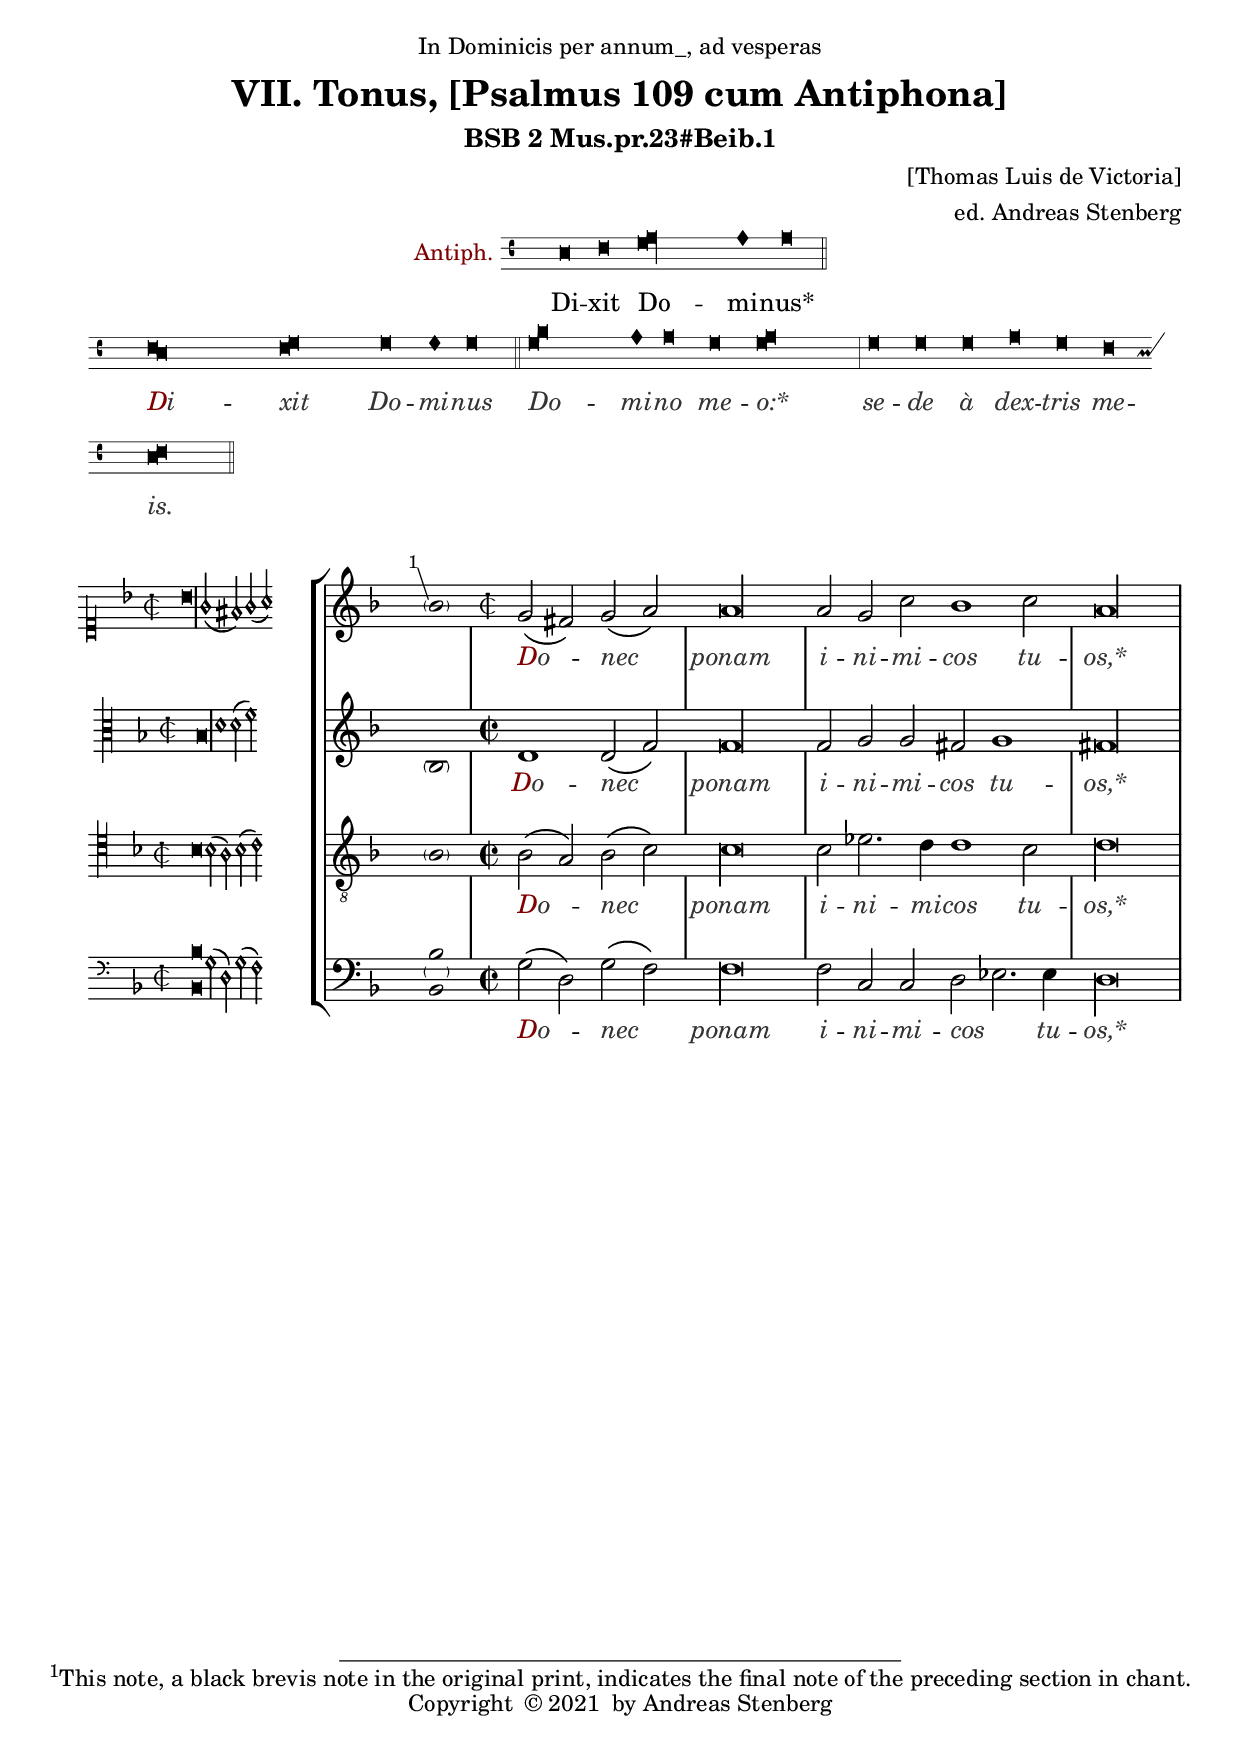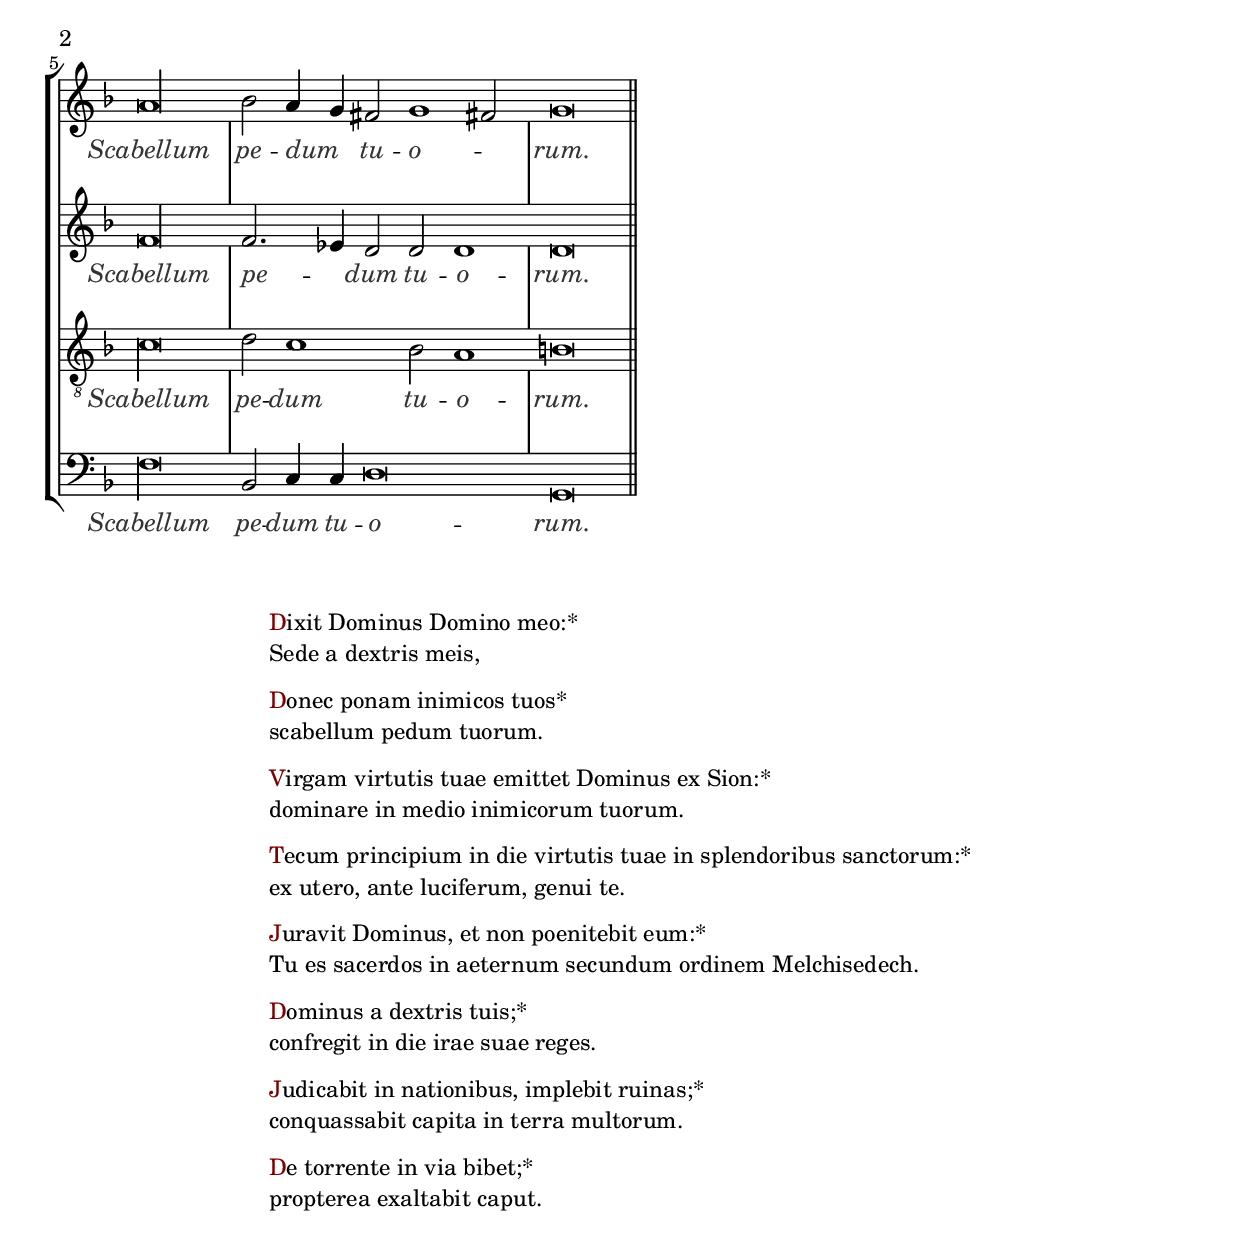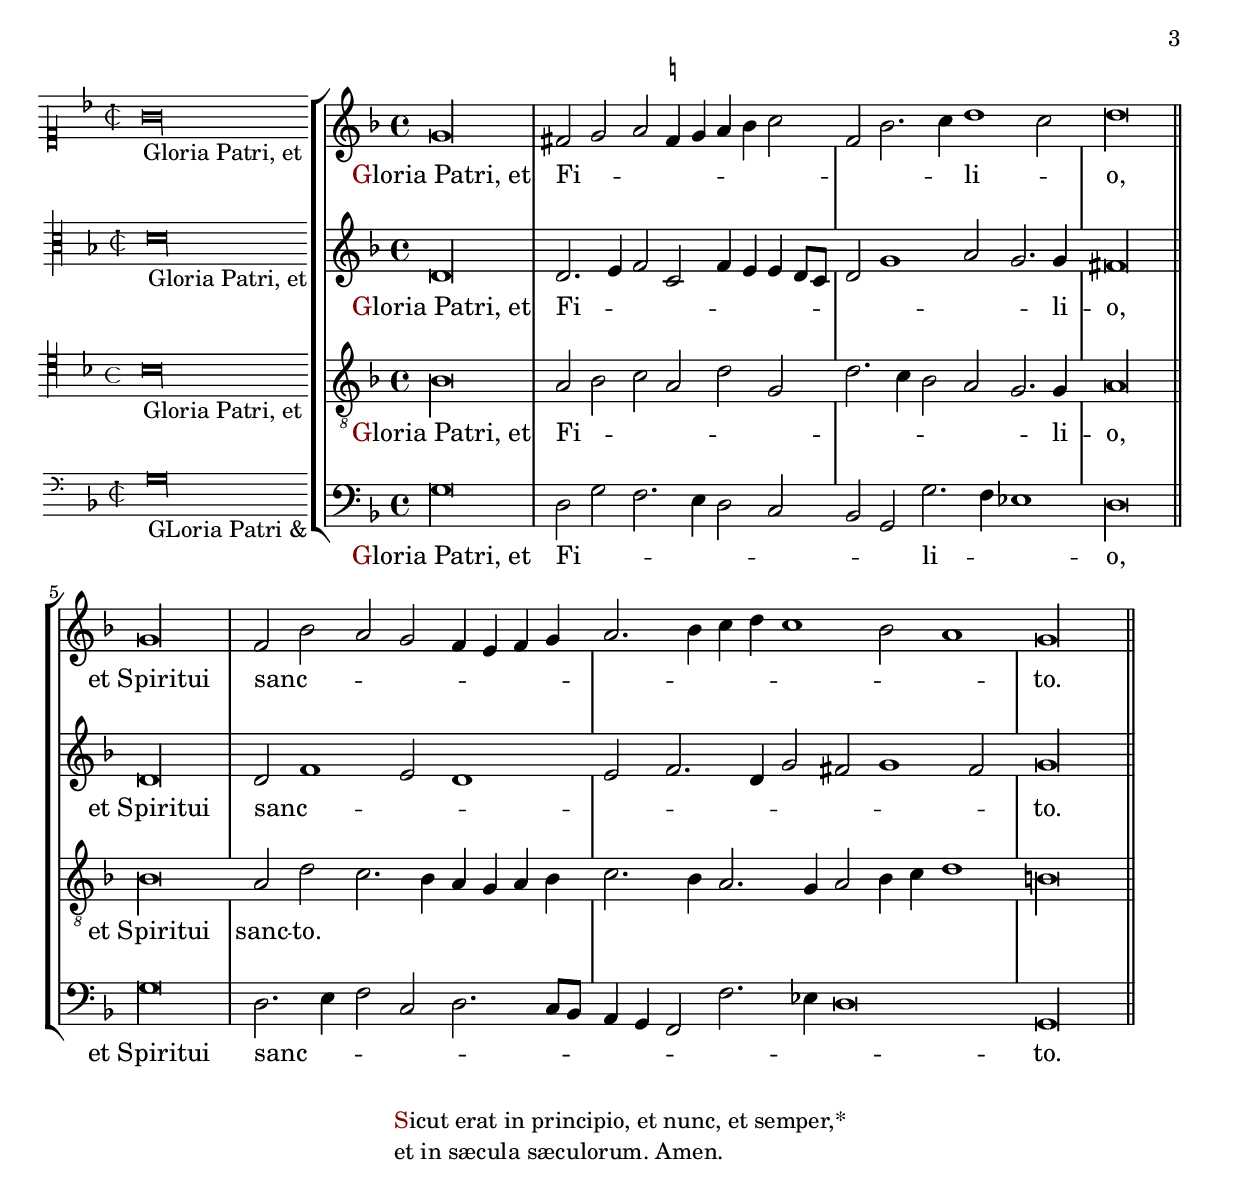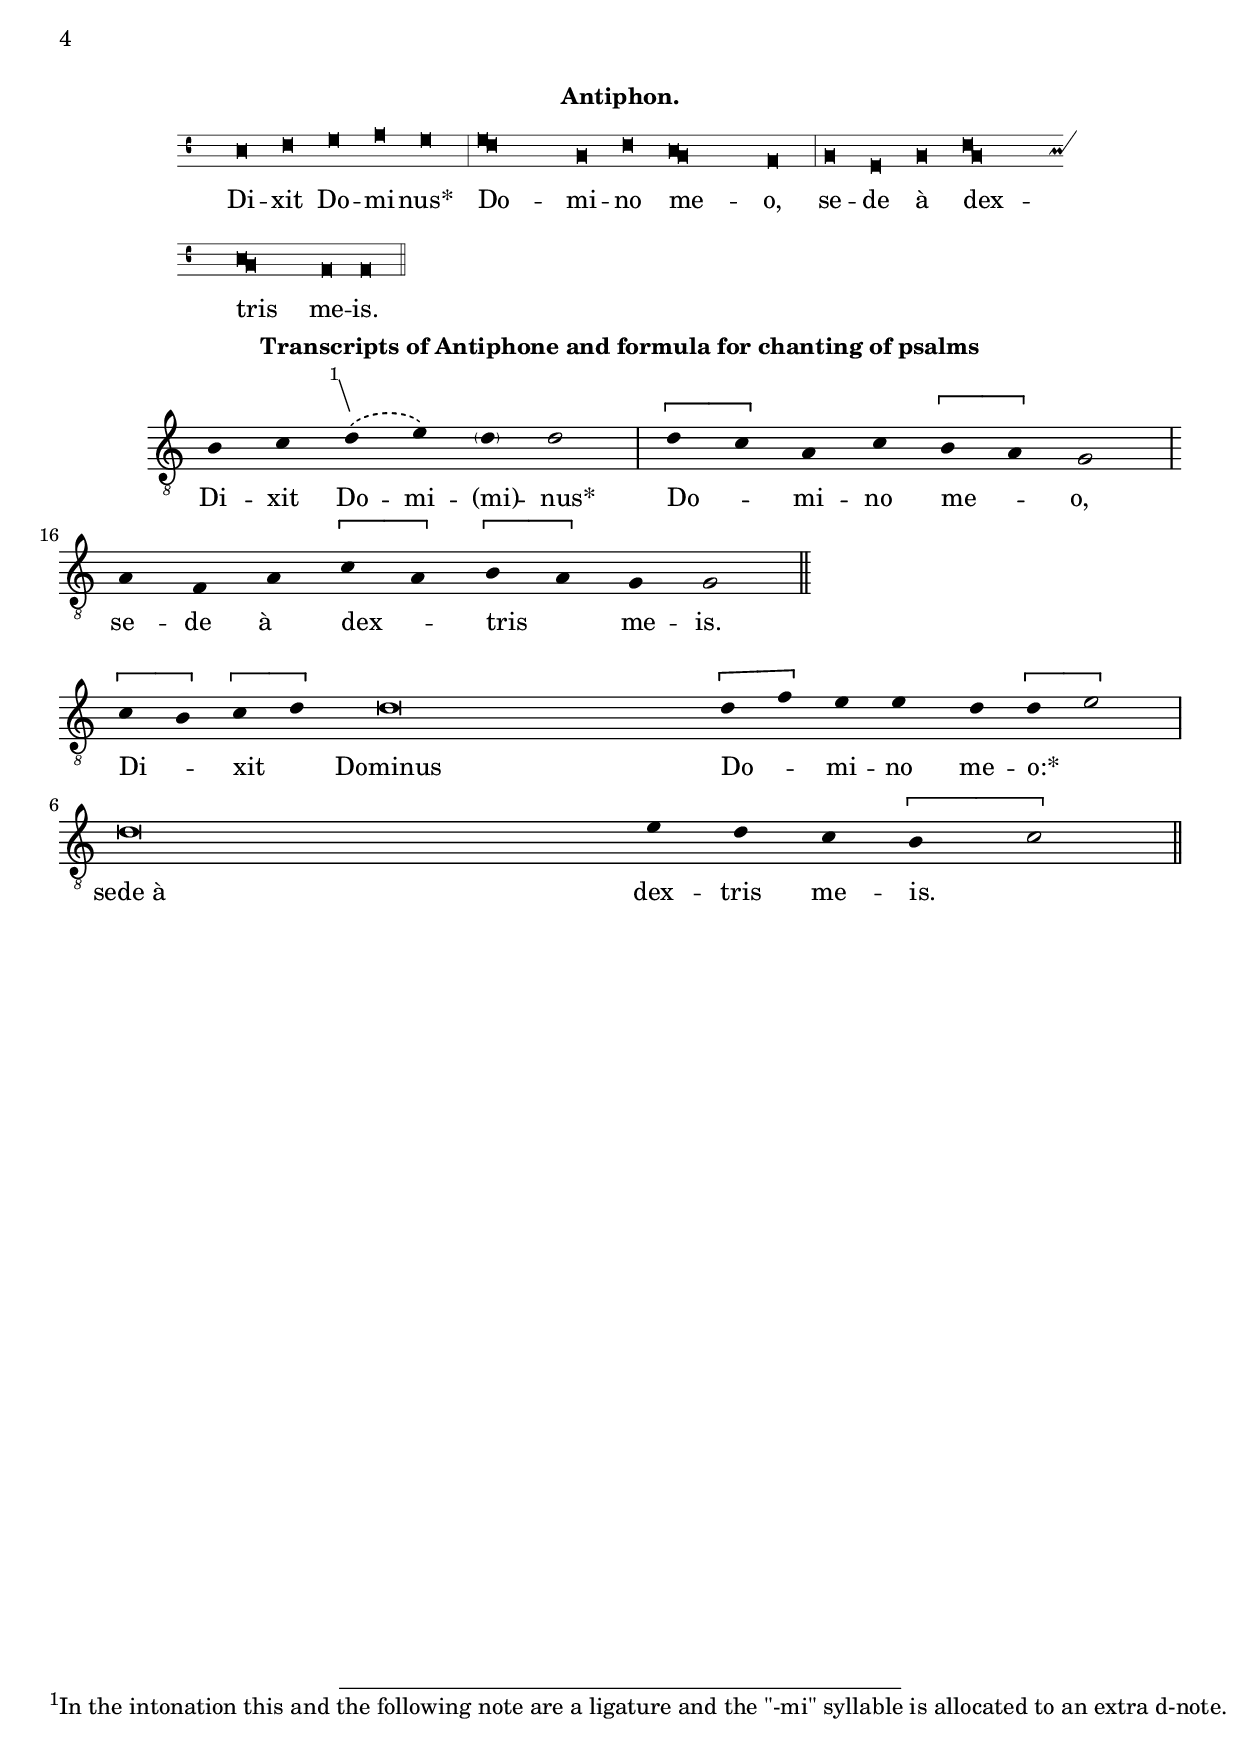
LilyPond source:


%%%%%%%%%%%%%%%%%%%%%%%%%%%%%%%%%%%%%%%%%%%%%%%%%%%%%%%%%%%%%%%%%%%
% This is a template based on the usual four part choir templater %
% where the voices have common lyrics at the the start but split  %
% to separate lyrics after a while.				  %
% This template is modyfied by AS from the one in the lilypond    %
% documentation.						  %
% This template is to be used for instance for fairly simple      %
% settings where the stanzas are set homophonicaly but twhere the %
% Chorus contains polyphony that require separate underlay for    %
% the different voices.						  %
%%%%%%%%%%%%%%%%%%%%%%%%%%%%%%%%%%%%%%%%%%%%%%%%%%%%%%%%%%%%%%%%%%%
\version "2.18.0"
\include "deutsch.ly"
ficta = \once \set suggestAccidentals =##t
\layout {
  \context {
    \Lyrics
    \name AltLyrics
    \alias Lyrics
    \override StanzaNumber.font-series = #'medium
    \override LyricText.font-shape = #'italic
    \override LyricText.color = #(x11-color 'grey20)
  }
  \context {
    \StaffGroup
    \accepts AltLyrics
  }
}
\header {
  dedication = "In Dominicis per annum_, ad vesperas"
  title = \markup {
    \center-column {
      \vspace #0.5
      "VII. Tonus, [Psalmus 109 cum Antiphona]"
      %      "Wann er zu nacht"
            \vspace #0.5
    }
  }
  subtitle = "BSB 2 Mus.pr.23#Beib.1"
  composer = "[Thomas Luis de Victoria]"
  arranger = "ed. Andreas Stenberg"
  poet = ""
  meter =""
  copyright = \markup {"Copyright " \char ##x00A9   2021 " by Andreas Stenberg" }
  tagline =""
}
%}
\markup {
  \column {
    \fill-line {

      \score {
        <<
          \new MensuralVoice = "discantus" \relative {
            \hide Score.BarNumber {
              \set Staff.instrumentName = \markup { \with-color #darkred "Antiph." }
              \override Staff.StaffSymbol.line-count = #4
              \clef "vaticana-do2"
              \override Staff.TimeSignature.stencil =##f
              \override NoteHead.style =#'blackpetrucci
              h\breve*1/4
              c\breve*1/4
              \[d\breve*1/4\melisma e\longa*1/4\melismaEnd\]
              e1*1/4 e\breve*1/4
              \override Staff.BarLine.transparent =##f
              \bar "||"
            }
          }
          \new Lyrics \lyricsto "discantus" {
            Di -- xit Do -- mi -- nus*
          }
        >>
        \layout {
          line-width = #130
        }
      }

    }
    \vspace #0.5
    \fill-line {

      \score {
        <<
          \new MensuralVoice = "discantus" \relative {
            \hide Score.BarNumber {
              %        \set Staff.instrumentName ="Antiph."
              \override Staff.StaffSymbol.line-count = #4
              \clef "vaticana-do2"
              \override Staff.TimeSignature.stencil =##f
              \override NoteHead.style =#'blackpetrucci
              \[c'\longa*1/4\melisma h\longa*1/4\melismaEnd \]
              \[c\breve*1/4\melisma d\breve*1/4\melismaEnd\]
              d\breve*1/4
              d1*1/4
              d\breve*1/4
              \once \override Staff.BarLine.transparent =##f
              \bar "||"
              \[d\breve*1/4\melisma f\breve*1/4\melismaEnd\]
              e1*1/4 e\breve*1/4 d\breve*1/4
              \[d\breve*1/4\melisma e\breve*1/4\melismaEnd\]
              \once \override Staff.BarLine.transparent =##f
              \bar "|"
              \repeat unfold 3 d\breve*1/4
              e\breve*1/4 d\breve*1/4 c\breve*1/4
              \[h\breve*1/4\melisma c\breve*1/4\melismaEnd\]
              \once \override Staff.BarLine.transparent =##f
              \bar "||"
            }
          }
          \new AltLyrics \lyricsto "discantus" {
            \markup { \concat { \with-color #darkred "D" i } } -- xit Do -- mi -- nus Do -- mi -- no me  -- o:*
            se -- de à dex -- tris me -- is.
          }
        >>
        \layout {
          indent = #0.0
          line-width = #180
        }
      }
    }
    \vspace #1.5
  }
}

global = {
  \key f \major
}

sopChantFinal = \relative c'' {
  \partial 2
  \once \hide Stem
  \once \hide Staff.TimeSignature
  \footnote #'(-1 . 3) "This note, a black brevis note in the original print, indicates the final note of the preceding section in chant." \parenthesize  b2
}

sopMusic = \relative c'' {

  \set Score.tempoHideNote = ##t
  \tempo 2 = 86
  \override Staff.TimeSignature.style = #'mensural
  \time 2/2
  %\set Timing.measureLength = #(ly:make-moment 1/2)
  \override Staff.BarLine.transparent = ##t

  \set Timing.measureLength = #(ly:make-moment 4/2)
  g2(\( fis2)\) g2(\( a2)\)
  \set Timing.measureLength = #(ly:make-moment 8/2)
  a\longa
  \set Timing.measureLength = #(ly:make-moment 6/2)
  a2 g2 c2 b1 c2
  \set Timing.measureLength = #(ly:make-moment 8/2)
  a\longa
  \once \revert Staff.BarLine.transparent
  \set Timing.measureLength = #(ly:make-moment 8/2)
  a\longa
  \set Timing.measureLength = #(ly:make-moment 6/2)
  b2 a4 g4
  fis2 g1 fis!2
  g\breve
  \revert Staff.BarLine.transparent
  \bar "||"
}
sopWords = \lyricmode {
  _ \markup { \concat { \with-color #darkred "D" o  }} -- nec ponam i -- ni -- mi -- cos tu -- os,*
  Scabellum pe -- dum _ tu -- o -- _ rum.
}
altoChantFinal = \relative c' {
  \once \hide Staff.TimeSignature
  \once \hide Stem
  \parenthesize b2
}
altoMusic = \relative c' {
  \override Staff.BarLine.transparent = ##t
  d1 d2(\( f2)\)
  f\longa
  f2 g2 g2 fis2
  g1 fis\longa
  \once \revert Staff.BarLine.transparent
  \bar "|"
  f\longa
  f2. es4 d2 d2 d1
  d\breve
  \revert Staff.BarLine.transparent
}
altoWords = \lyricmode {
  _ \markup { \concat { \with-color #darkred "D" o }} -- nec ponam i -- ni -- mi -- cos tu -- os,*
  Scabellum pe -- _ dum tu -- o -- rum.
}
tenorChantFinal = \relative c' {
  \clef "G_8"
  \once \hide Staff.TimeSignature
  \once \hide Stem
  \parenthesize b2
}
tenorMusic = \relative c' {
  \clef "G_8"
  \override Staff.BarLine.transparent = ##t
  b2(\( a2)\) b2(\( c)\)
  c\longa
  c2 es2. d4 d1 c2 d\longa
  \once \revert Staff.BarLine.transparent
  c\longa
  d2 c1 b2 a1
  h\breve
  \revert Staff.BarLine.transparent
}
tenorWords = \lyricmode {
  _ \markup { \concat { \with-color #darkred "D" o }} -- nec ponam i -- ni -- mi -- cos tu -- os,*
  Scabellum pe -- dum tu -- o -- rum.
}
bassChantFinal = \relative c {
  \once \hide Staff.TimeSignature
  \once \hide Stem
  \parenthesize <b' b,>2
}
bassMusic = \relative c {
  \override Staff.BarLine.transparent = ##t
  g'2(\( d2)\) g2(\( f2)\)
  f\longa
  f2 c2 c2 d2
  es2. es4 d\longa
  \once \revert Staff.BarLine.transparent
  f\longa b,2 c4 c4 d\breve
  g,\breve
  \revert Staff.BarLine.transparent
}
bassWords = \lyricmode {
  _ \markup { \concat { \with-color #darkred "D" o }} -- nec ponam i -- ni -- mi -- cos _ tu -- os,*
  Scabellum pe -- dum tu -- o -- rum.
}
incipitDiscantus = \markup {

  \score {
    {
      %      \set Staff.instrumentName = #"Tenor "
      \override NoteHead.style = #'blackpetrucci
      \override Rest.style = #'neomensural
      \override Staff.TimeSignature.style = #'mensural
      \cadenzaOn
      \clef "petrucci-c1"
      \key f \major
      \time 2/2
      b'\breve
      \noBreak
      \once \revert Staff.BarLine.transparent
      \bar "|"
      \override NoteHead.style =#'petrucci
      \stemUp
      g'2\( fis'2\) g'\( a'2\)
    }
    \layout {
      \context {
        \Voice
        \remove "Ligature_bracket_engraver"
        \consists "Mensural_ligature_engraver"
      }
      line-width = 4.5\cm
    }
  }
}


incipitAltus = \markup {
  \score {
    {
      %      \set Staff.instrumentName = #"Tenor "
      \override NoteHead.style = #'blackpetrucci
      \override Rest.style = #'neomensural
      \override Staff.TimeSignature.style = #'mensural
      \cadenzaOn
      \clef "petrucci-c3"
      \key f \major
      \time 2/2
      b\breve
      \noBreak
      \once \revert Staff.BarLine.transparent
      \bar "|"
      \override NoteHead.style =#'petrucci
      d'1 d'2\( f'2\)
    }
    \layout {
      \context {
        \Voice
        \remove "Ligature_bracket_engraver"
        \consists "Mensural_ligature_engraver"
      }
      line-width = 4.5\cm
    }
  }
}


incipitTenor = \markup {
  \score {
    {
      %      \set Staff.instrumentName = #"Tenor "
      \override NoteHead.style = #'blackpetrucci
      \override Rest.style = #'neomensural
      \override Staff.TimeSignature.style = #'mensural
      \cadenzaOn
      \clef "petrucci-c4"
      \key f \major
      \time 2/2
      b\breve
      \noBreak
      \once \revert Staff.BarLine.transparent
      \override NoteHead.style =#'petrucci
      b2\( a2\) b2\( c'2\)
    }
    \layout {
      \context {
        \Voice
        \remove "Ligature_bracket_engraver"
        \consists "Mensural_ligature_engraver"
      }
      line-width = 5.0\cm
    }
  }
}
#(append! supported-clefs '(("mensural-f3" . ("clefs.mensural.f" 0 0))))

incipitBassus = \markup {
  \score {
    {
      %      \set Staff.instrumentName = #"Tenor "
      \override NoteHead.style = #'blackpetrucci
      \override Rest.style = #'neomensural
      \override Staff.TimeSignature.style = #'mensural
      \cadenzaOn
      \clef "mensural-f"
      \key f \major
      \time 2/2
      <b b,>\breve
      \override NoteHead.style =#'petrucci
      g2\( d2\) g2\( f2\)
    }
    \layout {
      \context {
        \Voice
        \remove "Ligature_bracket_engraver"
        \consists "Mensural_ligature_engraver"
      }
      line-width = 4.5\cm
    }
  }
}


\score {
  <<
    \new StaffGroup \with {
      \override VerticalAxisGroup.staff-staff-spacing = #'((basic-distance . 12))
    } <<
      \new Staff = treble <<
        \set Staff.instrumentName = \incipitDiscantus
        \new Voice = "sopranos" {
          \set  Staff.midiInstrument ="choir aahs"
          %	\voiceOne
          << \global { \sopChantFinal \sopMusic } >>
        }
      >>
      \new AltLyrics = sopranos { s1 }

      \new Staff = "medius" <<
        \set Staff.instrumentName = \incipitAltus

        \new Voice = "altos" {
          %	\voiceTwo
          \set  Staff.midiInstrument ="choir aahs"
          << \global { \altoChantFinal \altoMusic } >>
        }
      >>

      \new AltLyrics = "altos" { s1 }
      \new Staff = tenors <<
        \set Staff.instrumentName = \incipitTenor

        \clef "treble"
        \new Voice = "tenors" {
          \set  Staff.midiInstrument ="choir aahs"
          %	\voiceOne
          << \global { \tenorChantFinal \tenorMusic }>>
        }
      >>
      \new AltLyrics = "tenors" { s1 }

      \new Staff ="basses" {
        \set Staff.instrumentName = \incipitBassus

        \new Voice = "basses" {
          \set  Staff.midiInstrument ="choir aahs"
          \clef "bass"
          %	\voiceTwo
          << \global { \bassChantFinal \bassMusic } >>
        }
      }
    >>
    \new AltLyrics = basses { s1 }

    \context Lyrics = sopranos \lyricsto sopranos \sopWords
    \context Lyrics = altos \lyricsto altos \altoWords
    \context Lyrics = tenors \lyricsto tenors \tenorWords
    \context Lyrics = basses \lyricsto basses \bassWords
  >>
  \layout {
    \context {
      \Score
      % no bars in staves
      %      \override BarLine.transparent = ##t

    }
    % the next three instructions keep the lyrics between the bar lines
    \context {
      \Lyrics
      \consists "Bar_engraver"
      \override BarLine.transparent = ##t
    }
    \context {
      \StaffGroup
      \consists "Separating_line_group_engraver"
    }
    \context {
      \Voice
      % no slurs
      \override Slur.transparent = ##t
      % Comment in the below "\remove" command to allow line
      % breaking also at those barlines where a note overlaps
      % into the next bar.  The command is commented out in this
      % short example score, but especially for large scores, you
      % will typically yield better line breaking and thus improve
      % overall spacing if you comment in the following command.
      %\remove "Forbid_line_break_engraver"
    }
    indent = 4.5\cm
  }

}

\markup {
  \fill-line {
    \column {
      \vspace #1.0
     \line { \concat { \with-color #darkred "D" "ixit Dominus Domino meo:*" }}
      "Sede a dextris meis,"
      \vspace #0.5
      \line { \concat { \with-color #darkred  "D" "onec ponam inimicos tuos*"}}
      "scabellum pedum tuorum."
      \vspace #0.5

      \line { \concat { \with-color #darkred "V" "irgam virtutis tuae emittet Dominus ex Sion:*"}}
      "dominare in medio inimicorum tuorum."
      \vspace #0.5

      \line { \concat { \with-color #darkred "T" "ecum principium in die virtutis tuae in splendoribus sanctorum:*"}}
      "ex utero, ante luciferum, genui te."
      \vspace #0.5

      \line { \concat { \with-color #darkred "J" "uravit Dominus, et non poenitebit eum:*"}}
      "Tu es sacerdos in aeternum secundum ordinem Melchisedech."
      \vspace #0.5

      \line { \concat { \with-color #darkred "D" "ominus a dextris tuis;*"}}
      "confregit in die irae suae reges."
      \vspace #0.5

      \line { \concat { \with-color #darkred "J" "udicabit in nationibus, implebit ruinas;*"}}
      "conquassabit capita in terra multorum."
      \vspace #0.5

      \line { \concat { \with-color #darkred "D" "e torrente in via bibet;*"}}
      "propterea exaltabit caput."
    }
  }
}
\pageBreak
globalII = {
  \key f \major
}

sopMusicII = \relative c'' {

  \set Score.tempoHideNote = ##t
  \tempo 2 = 86
  \time 4/4
  \set Timing.measureLength = #(ly:make-moment 4/1)
  \override Staff.BarLine.transparent = ##t
  g\longa
  \once \revert Staff.BarLine.transparent
  \set Timing.measureLength = #(ly:make-moment 3/1)
  fis2( g2 a2 \ficta f4 g4 a4 b4 c2 f,2
  b2. c4) d1( c2)
  \set Timing.measureLength = #(ly:make-moment 4/1)
  d\longa
  \break
  \once \revert Staff.BarLine.transparent
  \bar "||"
  g,\longa
  \once \revert Staff.BarLine.transparent
  \set Timing.measureLength = #(ly:make-moment 3/1)
  f2( b2 a2 g2
  f4 e4 f4 g4
  \set Timing.measureLength = #(ly:make-moment 4/1)
  a2. b4
  c4 d4 c1 b2 a1)
  g\longa
  \revert Staff.BarLine.transparent
  \bar "||"
}
sopWordsII = \lyricmode {
  \markup { \concat { \with-color #darkred "G" "loria Patri, et"}} Fi -- li -- o,
  "et Spiritui" sanc -- to.
}
altoMusicII = \relative c' {
  \override Staff.BarLine.transparent = ##t
  d\longa
  \once \revert Staff.BarLine.transparent
  d2.( e4 f2 c2
  f4 e4 e4 d8 c8 d2 g1
  a2 g2.) g4
  fis\longa
  \once \revert Staff.BarLine.transparent
  d\longa
  \once \revert Staff.BarLine.transparent
  d2( f1 e2
  d1 e2 f2.
  d4 g2 fis2 g1 fis2)
  g\longa
  \revert Staff.BarLine.transparent
}
altoWordsII = \lyricmode {
  \markup { \concat { \with-color #darkred "G" "loria Patri, et"}} Fi -- li -- o,
  "et Spiritui" sanc -- to.
}
tenorMusicII = \relative c' {
  \clef "G_8"
  \override Staff.BarLine.transparent = ##t
  b\longa
  \once \revert Staff.BarLine.transparent
  a2( b2 c2 a2
  d2 g,2 d'2. c4
  b2 a2 g2.) g4
  a\longa
  \once \revert Staff.BarLine.transparent
  b\longa
  a2 d2 c2. b4
  a4 g4 a4 b4
  c2. b4 a2. g4
  a2 b4 c4 d1)
  h\longa
  \revert Staff.BarLine.transparent
}
tenorWordsII = \lyricmode {
  \markup { \concat { \with-color #darkred "G" "loria Patri, et"}} Fi -- li -- o,
  "et Spiritui" sanc -- to.
}
bassMusicII = \relative c {
  \override Staff.BarLine.transparent = ##t
  g'\longa
  \once \revert Staff.BarLine.transparent
  \bar "|"
  d2( g2 f2. e4
  d2 c2 b2 g2)
  g'2.( f4 es1)
  d\longa
  \once \revert Staff.BarLine.transparent
  g\longa
  \once \revert Staff.BarLine.transparent
  d2.( e4 f2 c2
  d2. c8 b8 a4 g4 f2
  f'2. es4 d\breve)
  g,\longa
  \revert Staff.BarLine.transparent
}
bassWordsII = \lyricmode {
  \markup { \concat { \with-color #darkred "G" "loria Patri, et"}} Fi -- li -- o,
  "et Spiritui" sanc -- to.
}
incipitDiscantusII = \markup {
  \score {
    {
      %      \set Staff.instrumentName = #"Tenor "
      \override NoteHead.style = #'neomensural
      \override Rest.style = #'neomensural
      \override Staff.TimeSignature.style = #'mensural
      \cadenzaOn
      \clef "petrucci-c1"
      \key f \major
      \time 2/2

      g'\longa_"Gloria Patri, et "
    }
    \layout {
      \context {
        \Voice
        \remove "Ligature_bracket_engraver"
        \consists "Mensural_ligature_engraver"
      }
      line-width = 4.5\cm
    }
  }
}


incipitAltusII = \markup {
  \score {
    {
      %      \set Staff.instrumentName = #"Tenor "
      \override NoteHead.style = #'neomensural
      \override Rest.style = #'neomensural
      \override Staff.TimeSignature.style = #'mensural
      \cadenzaOn
      \clef "petrucci-c3"
      \key f \major
      \time 2/2
      d'\longa_"Gloria Patri, et"

    }
    \layout {
      \context {
        \Voice
        \remove "Ligature_bracket_engraver"
        \consists "Mensural_ligature_engraver"
      }
      line-width = 4.5\cm
    }
  }
}


incipitTenorII = \markup {
  \score {
    {
      %      \set Staff.instrumentName = #"Tenor "
      \override NoteHead.style = #'neomensural
      \override Rest.style = #'neomensural
      \override Staff.TimeSignature.style = #'mensural
      \cadenzaOn
      \clef "petrucci-c4"
      \key f \major
      \time 4/4
      b\longa_"Gloria Patri, et "

    }
    \layout {
      \context {
        \Voice
        \remove "Ligature_bracket_engraver"
        \consists "Mensural_ligature_engraver"
      }
      line-width = 5.0\cm
    }
  }
}
#(append! supported-clefs '(("mensural-f3" . ("clefs.mensural.f" 0 0))))

incipitBassusII = \markup {
  \score {
    {
      %      \set Staff.instrumentName = #"Tenor "
      \override NoteHead.style = #'neomensural
      \override Rest.style = #'neomensural
      \override Staff.TimeSignature.style = #'mensural
      \cadenzaOn
      \clef "mensural-f"
      \key f \major
      \time 2/2
      g\longa_"GLoria Patri &"

    }
    \layout {
      \context {
        \Voice
        \remove "Ligature_bracket_engraver"
        \consists "Mensural_ligature_engraver"
      }
      line-width = 4.5\cm
    }
  }
}


\score {
  <<
    \new StaffGroup \with {
      \override VerticalAxisGroup.staff-staff-spacing = #'((basic-distance . 12))
    } <<
      \new Staff = treble <<
        \set Staff.instrumentName = \incipitDiscantusII
        \new Voice = "sopranos" {
          \set  Staff.midiInstrument ="choir aahs"
          %	\voiceOne
          << \globalII \sopMusicII >>
        }
      >>
      \new Lyrics = sopranos { s1 }

      \new Staff = "medius" <<
        \set Staff.instrumentName = \incipitAltusII

        \new Voice = "altos" {
          %	\voiceTwo
          \set  Staff.midiInstrument ="choir aahs"
          << \globalII \altoMusicII >>
        }
      >>

      \new Lyrics = "altos" { s1 }
      \new Staff = tenors <<
        \set Staff.instrumentName = \incipitTenorII

        \clef "treble"
        \new Voice = "tenors" {
          \set  Staff.midiInstrument ="choir aahs"
          %	\voiceOne
          << \globalII \tenorMusicII >>
        }
      >>
      \new Lyrics = "tenors" { s1 }

      \new Staff ="basses" {
        \set Staff.instrumentName = \incipitBassusII

        \new Voice = "basses" {
          \set  Staff.midiInstrument ="choir aahs"
          \clef "bass"
          %	\voiceTwo
          << \globalII \bassMusicII >>
        }
      }
    >>
    \new Lyrics = basses { s1 }

    \context Lyrics = sopranos \lyricsto sopranos \sopWordsII
    \context Lyrics = altos \lyricsto altos \altoWordsII
    \context Lyrics = tenors \lyricsto tenors \tenorWordsII
    \context Lyrics = basses \lyricsto basses \bassWordsII
  >>
  \layout {
    \context {
      \Score
      % no bars in staves
      %      \override BarLine.transparent = ##t

    }
    % the next three instructions keep the lyrics between the bar lines
    \context {
      \Lyrics
      \consists "Bar_engraver"
      \override BarLine.transparent = ##t
    }
    \context {
      \StaffGroup
      \consists "Separating_line_group_engraver"
    }
    \context {
      \Voice
      % no slurs
      \override Slur.transparent = ##t
      % Comment in the below "\remove" command to allow line
      % breaking also at those barlines where a note overlaps
      % into the next bar.  The command is commented out in this
      % short example score, but especially for large scores, you
      % will typically yield better line breaking and thus improve
      % overall spacing if you comment in the following command.
      %\remove "Forbid_line_break_engraver"
    }
    indent = 4.5\cm
  }
}




\markup {
  \column {
    \fill-line {
      \column {
        \line { \concat { \with-color #darkred "S" "icut erat in principio, et nunc, et semper,*"}}
        "et in sæcula sæculorum. Amen."
      }
    }
  }
}
\pageBreak
% \section "Antiphon: Dixit dominus."
\markup {
  \column {
    \vspace #1.0
    \fill-line { \bold Antiphon. }
    \vspace #0.5
    \fill-line {
      \score {
        <<
          \new MensuralVoice = "discantus" \relative {
            \hide Score.BarNumber {
              %\set Staff.instrumentName ="Antiph."
              \override Staff.StaffSymbol.line-count = #4
              \clef "vaticana-do2"
              \override Staff.TimeSignature.stencil =##f
              \override NoteHead.style =#'blackpetrucci
              h\breve*1/4
              c\breve*1/4
              d\breve*1/4
              e\breve*1/4
              d\breve*1/4
              \once \revert Staff.BarLine.transparent
              \bar "|"
              \[d\longa*1/8\melisma
              c\longa*1/8\melismaEnd\]
              a\breve*1/4
              c\breve*1/4
              \[h\longa*1/8\melisma
              a\longa*1/8\melismaEnd\]
              g\breve*1/4
              \once \revert Staff.BarLine.transparent
              \bar "|"
              a\breve*1/4
              f\breve*1/4
              a\breve*1/4
              \[c\longa*1/8\melisma
              a\longa*1/8\melismaEnd\]
              \[h\longa*1/8\melisma a\longa*1/8\melismaEnd\]
              g\breve*1/4
              g\breve*1/4

              \override Staff.BarLine.transparent =##f
              \bar "||"
            }
          }
          \new Lyrics \lyricsto "discantus" {
            Di -- xit Do -- mi -- nus*
            Do -- mi -- no me -- o,
            se -- de à dex -- tris me -- is.
          }
        >>
        \layout {
          indent = 0.0
          line-width = #150
        }
      }

    }
  }
}
%\pageBreak
%% Chant transcripts

%\subsection "Transcription of Antiphon and Chant formula"

\markup {
  \column {
    \vspace #0.5
    \fill-line { \bold "Transcripts of Antiphone and formula for chanting of psalms"}
    \vspace #1.0
  }
}
%}
antiphon = \relative {
  \clef "G_8"
  \time 1/4
  \override Lyrics.LyricText.X-extent  = #'(0 . 3)
  h4 c
  \footnote #'(-1 . 3) "In the intonation this and the following note are a ligature and the \"-mi\" syllable is allocated to an extra d-note."
  \phrasingSlurDashed
  d\( e\) \parenthesize d d2
  \once \revert Staff.BarLine.transparent
  \[d4\melisma c\melismaEnd\] a c
  \[h\melisma a\melismaEnd\] g2
  \once \revert Staff.BarLine.transparent
  a4 f
  a
  \[c\melisma a\melismaEnd\] \[h\melisma a\melismaEnd\] g g2
  \once \revert Staff.BarLine.transparent
  \bar "||"
}

antiphonLyr = \lyricmode {
Di -- xit Do -- mi -- (mi) -- nus*
            Do -- mi -- no me -- o,
            se -- de à dex -- tris me -- is.
}
\score {
  \new Staff <<
    \new Voice = "chant" \antiphon
    \new Lyrics = "one" \lyricsto "chant" \antiphonLyr
  >>
  \layout {
    \context {
      \Staff
      \remove "Time_signature_engraver"
      \override BarLine.X-extent = #'(-1 . 1)
      \hide Stem
      \hide Beam
      \hide BarLine
      \hide TupletNumber
    }
  }
}


%\include "gregorian.ly"
chant = \relative {
  \override Staff.BarLine.transparent =##t
  \clef "G_8"
  \[c'4\melisma h\melismaEnd\] \[c\melisma d\melismaEnd\] d\breve \[d4\melisma f\melismaEnd\] e4 e d \[d\melisma e2\melismaEnd\] \break
  \once \revert Staff.BarLine.transparent
  \bar "|"
  d\breve e4 d c \[h\melisma c2\melismaEnd\]
  \once \revert Staff.BarLine.transparent
  \bar "||"
}

verba = \lyricmode {
   Di -- xit Dominus Do -- mi -- no me  -- o:*
   "sede à" dex -- tris me -- is.
\once \override LyricText.self-alignment-X = #-1
  "Noctem quietam et" fi -- nem per -- fec -- tum
  \once \override LyricText.self-alignment-X = #-1
  "concedat nobis Dominus" om -- ni -- po -- tens.
}
\score {
  \new Staff <<
  \new Voice = "melody" \chant
  \new Lyrics = "one" \lyricsto melody \verba
  >>
  \layout {
    indent = #0.0
    ragged-last = ##f
    \context {
      \Staff
      \remove "Time_signature_engraver"
%      \remove "Bar_engraver"
    }
    \context {
      \Voice
      \remove "Stem_engraver"
    }
  }
}

%% for midi

\score {
  <<
    \new StaffGroup <<
      \new Staff = treble <<
        \set Staff.instrumentName = \incipitDiscantus
        \new Voice = "sopranos" {
          \set  Staff.midiInstrument ="choir aahs"
          %	\voiceOne
          << \global { \sopMusic \sopMusicII}>>
        }
      >>
      \new Lyrics = sopranos { s1 }

      \new Staff = "medius" <<
        \set Staff.instrumentName = \incipitAltus

        \new Voice = "altos" {
          %	\voiceTwo
          \set  Staff.midiInstrument ="choir aahs"
          << \global {\altoMusic \altoMusicII }>>
        }
      >>

      \new Lyrics = "altos" { s1 }
      \new Staff = tenors <<
        \set Staff.instrumentName = \incipitTenor

        \clef "treble"
        \new Voice = "tenors" {
          \set  Staff.midiInstrument ="choir aahs"
          %	\voiceOne
          << \global { \tenorMusic \tenorMusicII }>>
        }
      >>
      \new Lyrics = "tenors" { s1 }

      \new Staff ="basses" {
        \set Staff.instrumentName = \incipitBassus

        \new Voice = "basses" {
          \set  Staff.midiInstrument ="choir aahs"
          \clef "G_8"
          %	\voiceTwo
          << \global { \bassMusic \bassMusicII }>>
        }
      }
    >>
    \new Lyrics = basses { s1 }

    \context Lyrics = sopranos \lyricsto sopranos \sopWords
    \context Lyrics = altos \lyricsto altos \altoWords
    \context Lyrics = tenors \lyricsto tenors \tenorWords
    \context Lyrics = basses \lyricsto basses \bassWords
  >>
  \midi {}
}
\paper {
  ragged-bottom = ##t
  ragged-last-bottom = ##t
  ragged-last = ##t
}

%{
convert-ly.py (GNU LilyPond) 2.18.2  convert-ly.py: Processing `'...
Applying conversion: 2.15.7, 2.15.9, 2.15.10, 2.15.16, 2.15.17,
2.15.18, 2.15.19, 2.15.20, 2.15.25, 2.15.32, 2.15.39, 2.15.40,
2.15.42, 2.15.43, 2.16.0, 2.17.0, 2.17.4, 2.17.5, 2.17.6, 2.17.11,
2.17.14, 2.17.15, 2.17.18, 2.17.19, 2.17.20, 2.17.25, 2.17.27,
2.17.29, 2.17.97, 2.18.0
%}
